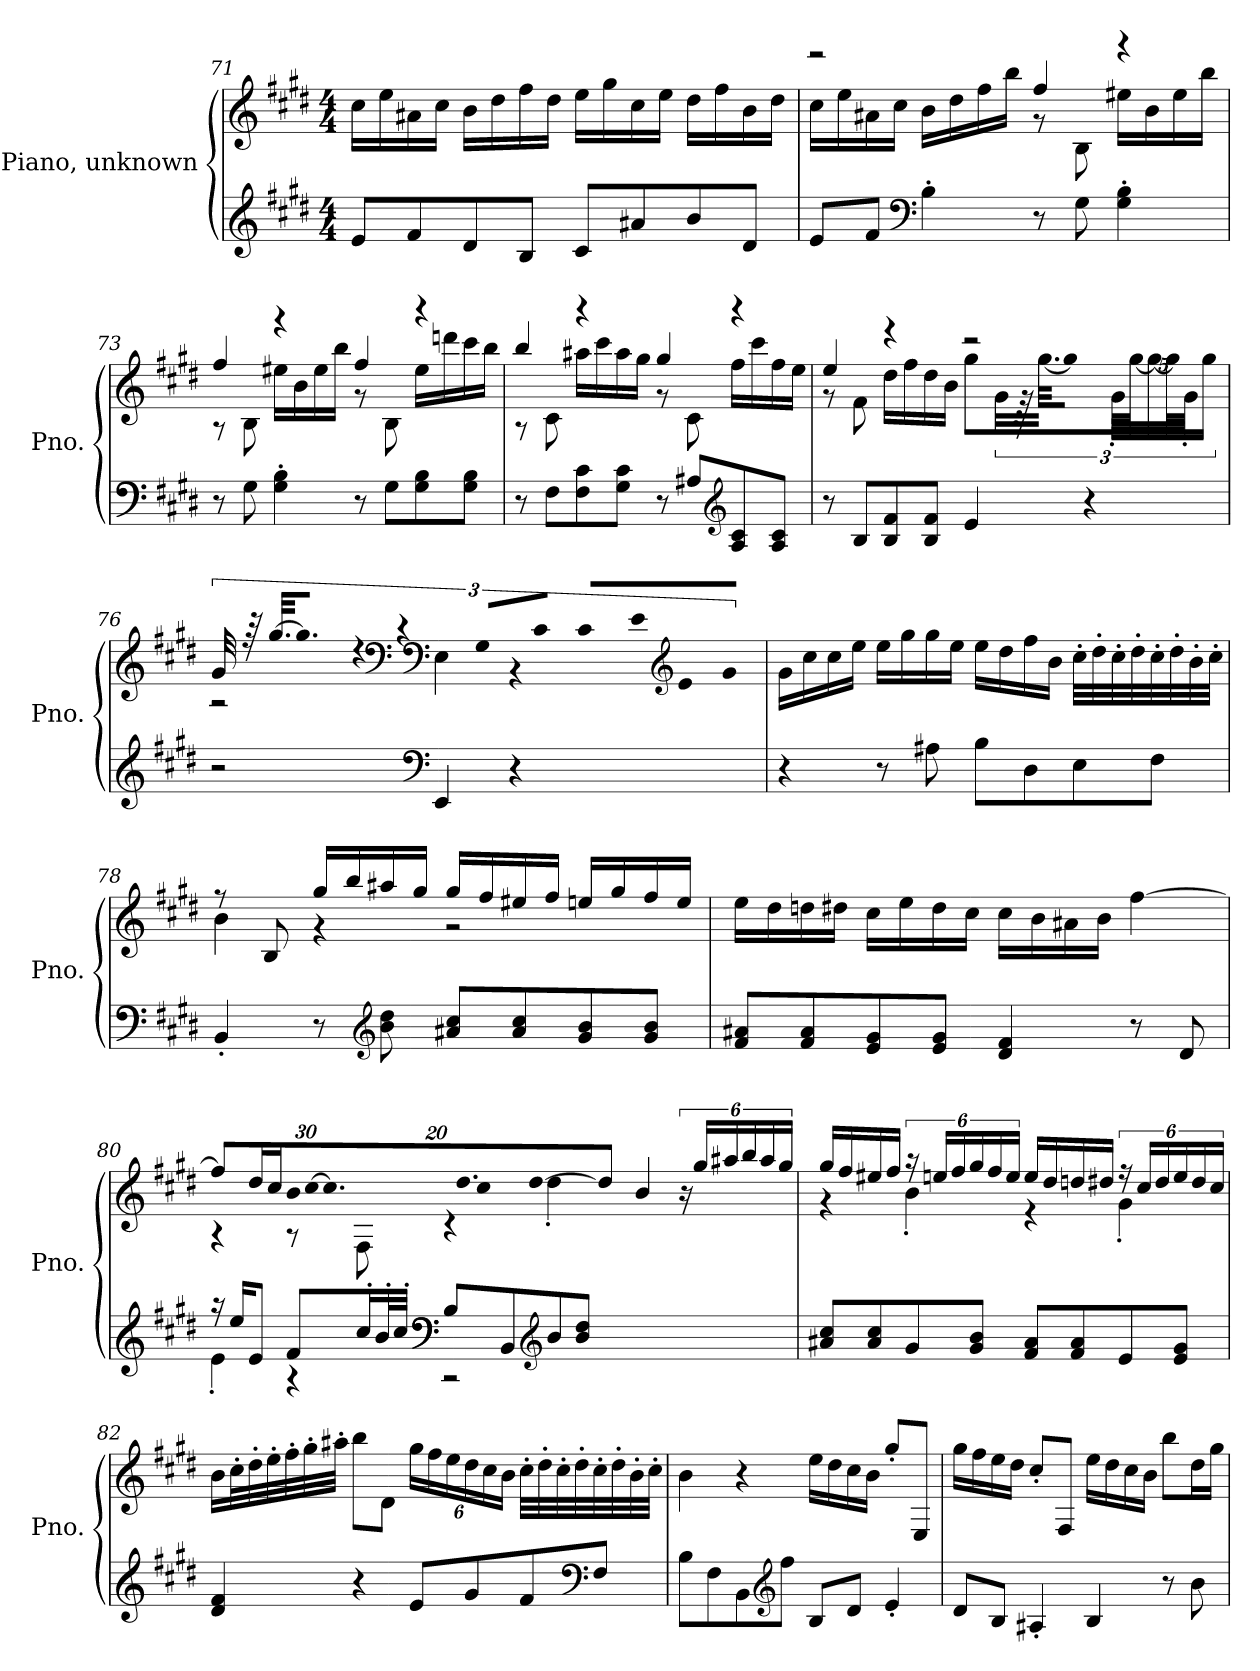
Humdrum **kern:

**kern	**kern
*part1	*part1
*staff2	*staff1
*I"Piano, unknown	*
*I'Pno.	*
*clefG2	*clefG2
*k[f#c#g#d#]	*k[f#c#g#d#]
*M4/4	*M4/4
=71	=71
8e/L	16cc#\LL
.	16ee\
8f#/	16a#X\
.	16cc#\JJ
8d#/	16b\LL
.	16dd#\
8B/J	16ff#\
.	16dd#\JJ
8c#/L	16ee\LL
.	16gg#\
8a#X/	16cc#\
.	16ee\JJ
8b/	16dd#\LL
.	16ff#\
8d#/J	16b\
.	16dd#\JJ
!!LO:LB:g=z
=72	=72
*	*^
8e/L	2r	16cc#\LL
.	.	16ee\
8f#/J	.	16a#X\
.	.	16cc#\JJ
*clefF4	*	*
4B'\	.	16b\LL
.	.	16dd#\
.	.	16ff#\
.	.	16bb\JJ
8r	4ff#/	8r
8G#\	.	8B\
4G#\' 4B\'	4r	16ee#X\LL
.	.	16b\
.	.	16ee#\
.	.	16bb\JJ
=73	=73	=73
8r	4ff#/	8r
8G#\	.	8B\
4G#\' 4B\'	4r	16ee#X\LL
.	.	16b\
.	.	16ee#\
.	.	16bb\JJ
8r	4ff#/	8r
8G#\L	.	8B\
8G#\ 8B\	4r	16ee#\LL
.	.	16dddn\
8G#\ 8B\J	.	16ccc#\
.	.	16bb\JJ
!!LO:LB:g=z	!!
=74	=74	=74
8r	4bb/	8r
8F#\L	.	8c#\
8F#\ 8c#\	4r	16aa#X\LL
.	.	16ccc#\
8G#\ 8c#\J	.	16aa#\
.	.	16gg#\JJ
8r	4gg#/	8r
8A#X/L	.	8c#\
*clefG2	*	*
8A#/ 8c#/	4r	16ff#\LL
.	.	16ccc#\
8A#/ 8c#/J	.	16ff#\
.	.	16ee\JJ
=75	=75	=75
8r	4ee/	8r
8B/L	.	8f#\
8B/ 8f#/	4r	16dd#\LL
.	.	16ff#\
8B/ 8f#/J	.	16dd#\
.	.	16b\JJ
4e/	2r	8gg#\L
.	.	48g#\Jkk
.	.	96r
.	.	[48.gg#\KLL
.	.	16gg#\JJ]
*	*	*Xbrackettup
4r	.	40g#'\LLL
.	.	[40gg#\J
.	.	20gg#\_
.	.	40gg#\L]
.	.	40g#'\JJ
.	.	10gg#\J
!!LO:LB:g=z	!!
=76	=76	=76
*	*brackettup	*
2r	48g#/	2r
.	96r	.
.	[48.gg#/KKL	.
.	8.gg#/J]	.
.	4r	.
*clefF4	*clefF4	*
4EE/	8r	4E\
.	16G#/LL	.
.	16c#/JJ	.
4r	16c#/LL	4r
.	16e/	.
*	*clefG2	*
.	16e/	.
.	16g#/JJ	.
*	*v	*v
=77	=77
4r	16g#\LL
.	16cc#\
.	16cc#\
.	16ee\JJ
8r	16ee\LL
.	16gg#\
8A#X\	16gg#\
.	16ee\JJ
8B\L	16ee\LL
.	16dd#\
8D#\	16ff#\
.	16b\JJ
8E\	32cc#'\LLL
.	32dd#'\
.	32cc#'\
.	32dd#'\
8F#\J	32cc#'\
.	32dd#'\
.	32b'\
.	32cc#'\JJJ
!!LO:LB:g=z
=78	=78
*	*^
4BB'/	8r	4b\
.	8B/	.
8r	16gg#/LL	4r
.	16bb/	.
*clefG2	*	*
8b\ 8dd#\	16aa#X/	.
.	16gg#/JJ	.
8a#X/ 8cc#/L	16gg#/LL	2r
.	16ff#/	.
8a#/ 8cc#/	16ee#X/	.
.	16ff#/JJ	.
8g#/ 8b/	16een/LL	.
.	16gg#/	.
8g#/ 8b/J	16ff#/	.
.	16ee/JJ	.
*	*v	*v
=79	=79
8f#/ 8a#X/L	16ee\LL
.	16dd#\
8f#/ 8a#/	16ddn\
.	16dd#X\JJ
8e/ 8g#/	16cc#\LL
.	16ee\
8e/ 8g#/J	16dd#\
.	16cc#\JJ
4d#/ 4f#/	16cc#\LL
.	16b\
.	16a#X\
.	16b\JJ
8r	[4ff#\
8d#/	.
!!LO:PB:g=z
=80	=80
*^	*^
16r	4e'\	8ff#/L]	4r
16ee/KL	.	.	.
8e/J	.	16dd#/L	.
.	.	16cc#/	.
*	*	*Xbrackettup	*
!	!	!LO:N:vis=256	!
8f#/L	4r	1920%17b/LLL	8r
!	!	!LO:N:vis=256	!
.	.	[1920%17cc#/J	.
!	!	!LO:N:vis=64.	!
.	.	640%17cc#/]	.
.	.	1920ryy	.
!	!	!LO:N:vis=64.	!
.	.	640%17dd#/J	.
!	!	!LO:N:vis=32	!
.	.	640%23cc#/	.
!	!	!LO:N:vis=64	!
.	.	[960%17dd#/JJK	.
16cc#'/L	.	8dd#/J]	8F#\
32b'/L	.	.	.
32cc#'/JJJ	.	.	.
*clefF4	*	*	*
8B/L	2r	4b/	4r
8BB/	.	.	.
*clefG2	*	*	*
*	*	*brackettup	*
8b/	.	24r	4dd#'\
.	.	24gg#/LL	.
.	.	24aa#X/	.
*	*	*Xbrackettup	*
8b/ 8dd#/J	.	24bb/	.
.	.	24aa#/	.
.	.	24gg#/JJ	.
*v	*v	*	*
!!LO:LB:g=z	!!
=81	=81	=81
8a#X/ 8cc#/L	16gg#/LL	4r
.	16ff#/	.
8a#/ 8cc#/	16ee#X/	.
.	16ff#/JJ	.
*	*brackettup	*
8g#/	24r	4b'\
.	24een/LL	.
.	24ff#/	.
*	*Xbrackettup	*
8g#/ 8b/J	24gg#/	.
.	24ff#/	.
.	24ee/JJ	.
8f#/ 8a#/L	16ee/LL	4r
.	16dd#/	.
8f#/ 8a#/	16ddn/	.
.	16dd#X/JJ	.
*	*brackettup	*
8e/	24r	4g#'\
.	24cc#/LL	.
.	24dd#/	.
*	*Xbrackettup	*
8e/ 8g#/J	24ee/	.
.	24dd#/	.
.	24cc#/JJ	.
*	*v	*v
!!LO:LB:g=z
=82	=82
4d#/ 4f#/	16b\LL
.	32cc#'\L
.	32dd#'\
.	32ee'\
.	32ff#'\
.	32gg#'\
.	32aa#X'\JJJ
4r	8bb\L
.	8d#\J
8e/L	24gg#\LL
.	24ff#\
.	24ee\
8g#/	24dd#\
.	24cc#\
.	24b\JJ
8f#/	32cc#'\LLL
.	32dd#'\
.	32cc#'\
.	32dd#'\
*clefF4	*
8F#/J	32cc#'\
.	32dd#'\
.	32b'\
.	32cc#'\JJJ
=83	=83
8B\L	4b\
8F#\	.
8BB\	4r
*clefG2	*
8ff#\J	.
8B/L	16ee\LL
.	16dd#\
8d#/J	16cc#\
.	16b\JJ
4e'/	8gg#'/L
.	8E/J
!!LO:LB:g=z
=84	=84
8d#/L	16gg#\LL
.	16ff#\
8B/J	16ee\
.	16dd#\JJ
4A#X'/	8cc#'/L
.	8F#/J
4B/	16ee\LL
.	16dd#\
.	16cc#\
.	16b\JJ
8r	8bb\L
8b\	16dd#\L
.	16gg#\JJ
=	=
*-	*-
